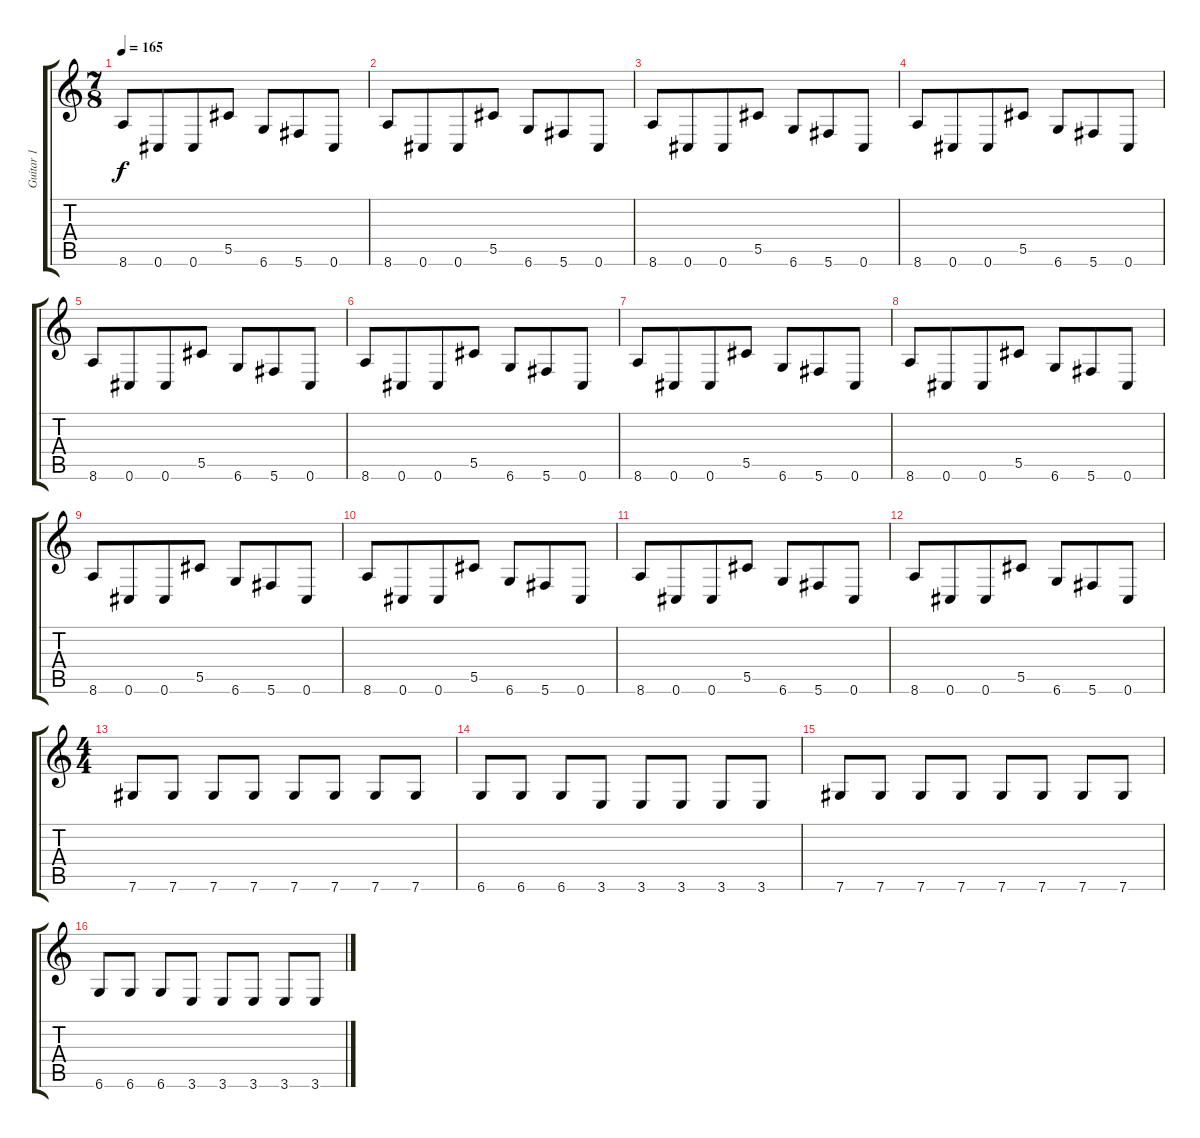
\track ("Guitar 1" "Guitar 1") {instrument distortionguitar}
\staff {score tabs}
\tuning (Eb4 Bb3 Gb3 Db3 Ab2 Db2) {hide}
\ts (7 8)
\tempo 165
\clef g2
\ks c
8.6.8{dy f} 0.6.8 0.6.8 5.5.8 6.6.8 5.6.8 0.6.8 |
8.6.8 0.6.8 0.6.8 5.5.8 6.6.8 5.6.8 0.6.8 |
8.6.8 0.6.8 0.6.8 5.5.8 6.6.8 5.6.8 0.6.8 |
8.6.8 0.6.8 0.6.8 5.5.8 6.6.8 5.6.8 0.6.8 |
8.6.8 0.6.8 0.6.8 5.5.8 6.6.8 5.6.8 0.6.8 |
8.6.8 0.6.8 0.6.8 5.5.8 6.6.8 5.6.8 0.6.8 |
8.6.8 0.6.8 0.6.8 5.5.8 6.6.8 5.6.8 0.6.8 |
8.6.8 0.6.8 0.6.8 5.5.8 6.6.8 5.6.8 0.6.8 |
8.6.8 0.6.8 0.6.8 5.5.8 6.6.8 5.6.8 0.6.8 |
8.6.8 0.6.8 0.6.8 5.5.8 6.6.8 5.6.8 0.6.8 |
8.6.8 0.6.8 0.6.8 5.5.8 6.6.8 5.6.8 0.6.8 |
8.6.8 0.6.8 0.6.8 5.5.8 6.6.8 5.6.8 0.6.8 |
\ts (4 4)
7.6.8 7.6.8 7.6.8 7.6.8 7.6.8 7.6.8 7.6.8 7.6.8 |
6.6.8 6.6.8 6.6.8 3.6.8 3.6.8 3.6.8 3.6.8 3.6.8 |
7.6.8 7.6.8 7.6.8 7.6.8 7.6.8 7.6.8 7.6.8 7.6.8 |
6.6.8 6.6.8 6.6.8 3.6.8 3.6.8 3.6.8 3.6.8 3.6.8
